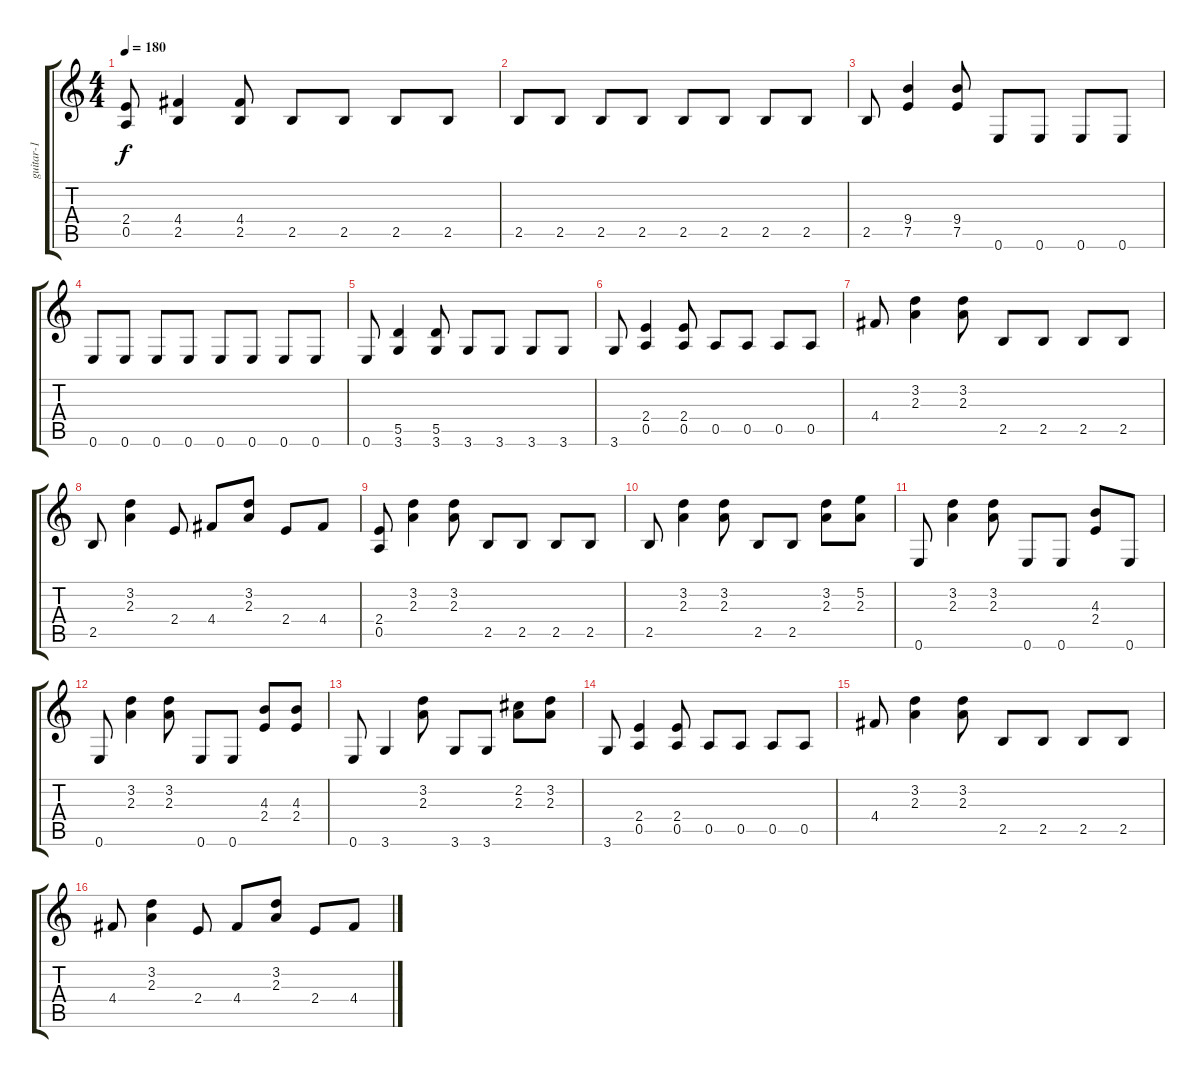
\track ("guitar-1" "guitar-1") {instrument distortionguitar}
\staff {score tabs}
\tuning (E4 B3 G3 D3 A2 E2) {hide}
\ts (4 4)
\tempo 180
\clef g2
\ks c
(2.4 0.5).8{dy f instrument distortionguitar} (4.4 2.5).4 (4.4 2.5).8 2.5.8 2.5.8 2.5.8 2.5.8 |
2.5.8 2.5.8 2.5.8 2.5.8 2.5.8 2.5.8 2.5.8 2.5.8 |
2.5.8 (9.4 7.5).4 (9.4 7.5).8 0.6.8 0.6.8 0.6.8 0.6.8 |
0.6.8 0.6.8 0.6.8 0.6.8 0.6.8 0.6.8 0.6.8 0.6.8 |
0.6.8 (5.5 3.6).4 (5.5 3.6).8 3.6.8 3.6.8 3.6.8 3.6.8 |
3.6.8 (2.4 0.5).4 (2.4 0.5).8 0.5.8 0.5.8 0.5.8 0.5.8 |
4.4.8 (3.2 2.3).4 (3.2 2.3).8 2.5.8 2.5.8 2.5.8 2.5.8 |
2.5.8 (3.2 2.3).4 2.4.8 4.4.8 (3.2 2.3).8 2.4.8 4.4.8 |
(2.4 0.5).8 (3.2 2.3).4 (3.2 2.3).8 2.5.8 2.5.8 2.5.8 2.5.8 |
2.5.8 (3.2 2.3).4 (3.2 2.3).8 2.5.8 2.5.8 (3.2 2.3).8 (5.2 2.3).8 |
0.6.8 (3.2 2.3).4 (3.2 2.3).8 0.6.8 0.6.8 (4.3 2.4).8 0.6.8 |
0.6.8 (3.2 2.3).4 (3.2 2.3).8 0.6.8 0.6.8 (4.3 2.4).8 (4.3 2.4).8 |
0.6.8 3.6.4 (3.2 2.3).8 3.6.8 3.6.8 (2.2 2.3).8 (3.2 2.3).8 |
3.6.8 (2.4 0.5).4 (2.4 0.5).8 0.5.8 0.5.8 0.5.8 0.5.8 |
4.4.8 (3.2 2.3).4 (3.2 2.3).8 2.5.8 2.5.8 2.5.8 2.5.8 |
4.4.8 (3.2 2.3).4 2.4.8 4.4.8 (3.2 2.3).8 2.4.8 4.4.8
